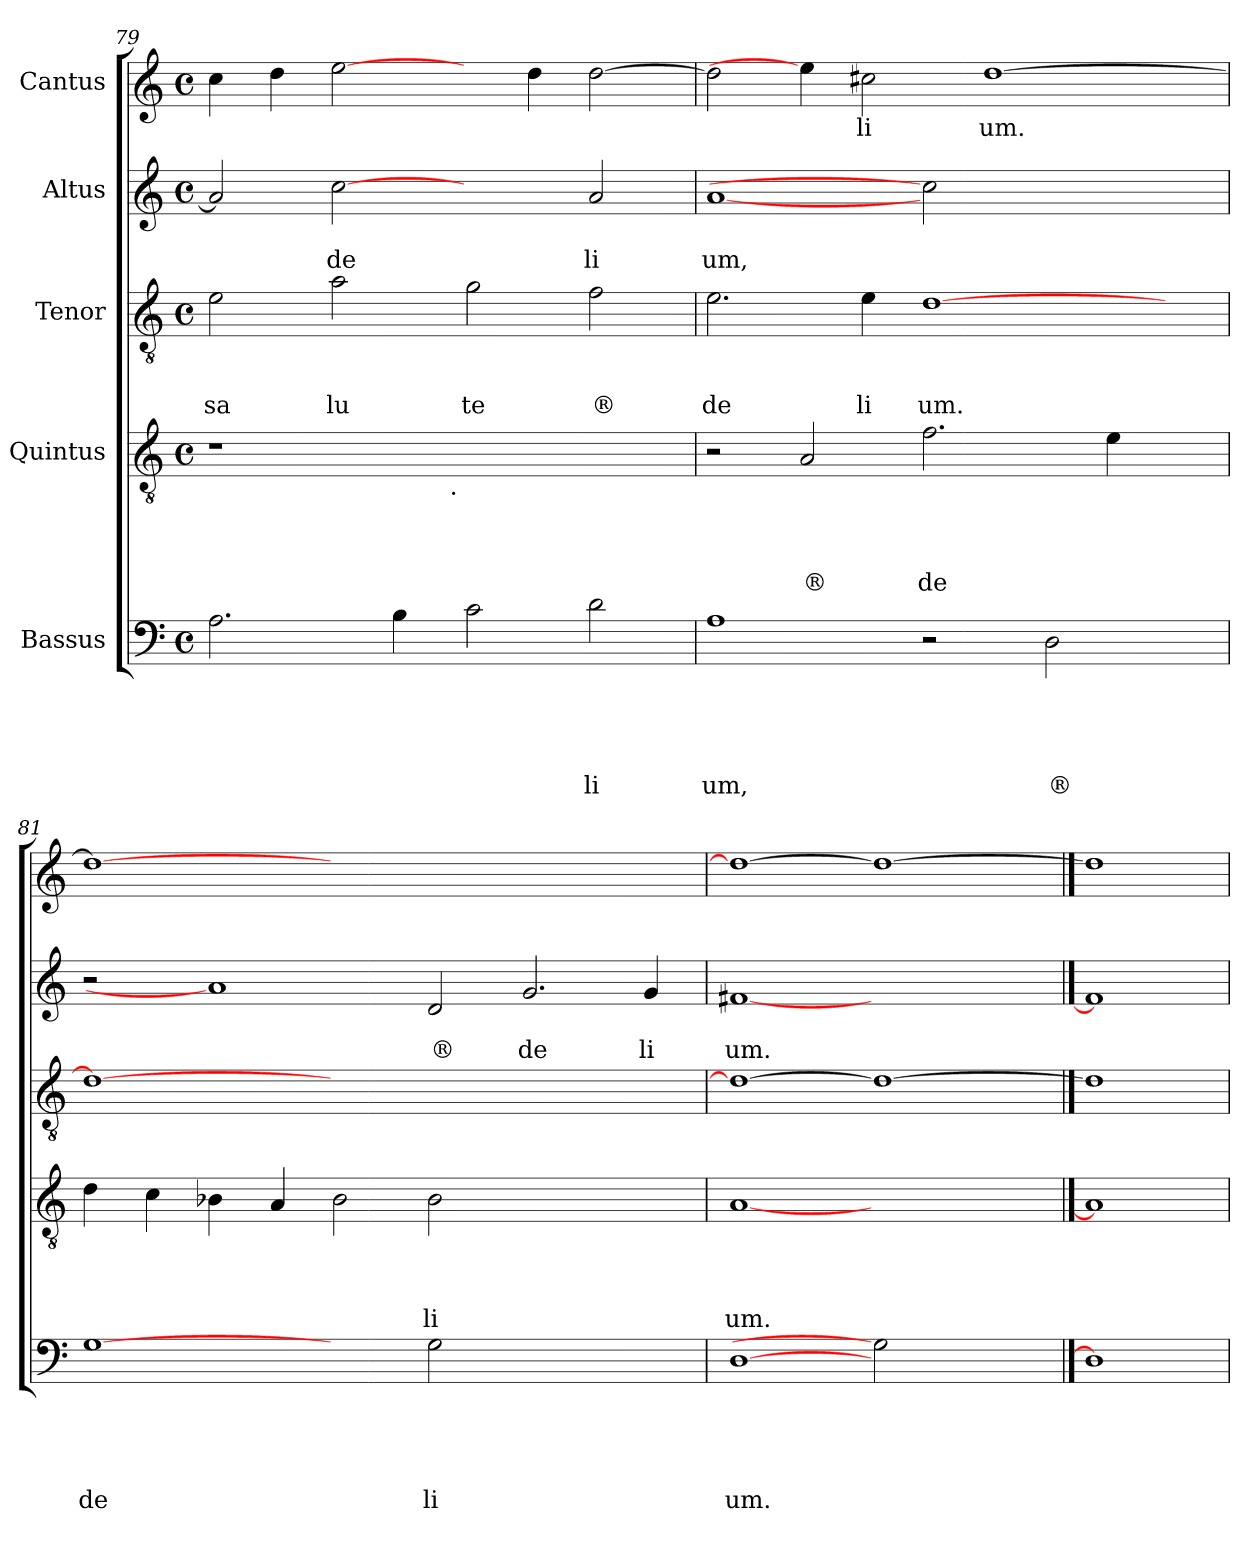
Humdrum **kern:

**kern	**text	**text	**text	**text	**text	**kern	**text	**text	**text	**text	**kern	**text	**text	**text	**kern	**text	**text	**kern	**text
*part5	*part5	*part5	*part5	*part5	*part5	*part4	*part4	*part4	*part4	*part4	*part3	*part3	*part3	*part3	*part2	*part2	*part2	*part1	*part1
*staff5	*staff5	*staff5	*staff5	*staff5	*staff5	*staff4	*staff4	*staff4	*staff4	*staff4	*staff3	*staff3	*staff3	*staff3	*staff2	*staff2	*staff2	*staff1	*staff1
*I"Bassus	*	*	*	*	*	*I"Quintus	*	*	*	*	*I"Tenor	*	*	*	*I"Altus	*	*	*I"Cantus	*
*clefF4	*	*	*	*	*	*clefGv2	*	*	*	*	*clefGv2	*	*	*	*clefG2	*	*	*clefG2	*
*k[]	*	*	*	*	*	*k[]	*	*	*	*	*k[]	*	*	*	*k[]	*	*	*k[]	*
*C:	*	*	*	*	*	*C:	*	*	*	*	*C:	*	*	*	*C:	*	*	*C:	*
*M4/4	*	*	*	*	*	*M4/4	*	*	*	*	*M4/4	*	*	*	*M4/4	*	*	*M4/4	*
*met(c)	*	*	*	*	*	*met(c)	*	*	*	*	*met(c)	*	*	*	*met(c)	*	*	*met(c)	*
=79	=79	=79	=79	=79	=79	=79	=79	=79	=79	=79	=79	=79	=79	=79	=79	=79	=79	=79	=79
!	!	!	!	!	!	!	!	!	!	!	!	!	!	!LO:LY:b	!	!	!	!	!
*	*	*	*	*	*	*^	*	*	*	*	*	*	*	*	*	*	*	*	*
2.A\	.	.	.	.	.	1r	2ryy	.	.	.	.	2e\	.	.	sa	2a/]	.	.	4cc\	.
.	.	.	.	.	.	.	.	.	.	.	.	.	.	.	.	.	.	.	4dd\	.
!	!	!	!	!	!	!	!	!	!	!	!	!	!	!	!LO:LY:b	!	!	!LO:LY:b	!	!
.	.	.	.	.	.	.	4...ryy	.	.	.	.	2a\	.	.	lu	[2cc	.	de	[2ee\	.
4B\	.	.	.	.	.	.	.	.	.	.	.	.	.	.	.	.	.	.	.	.
!	!	!	!	!	!	!	!LO:TX:b:t=.	!	!	!	!	!	!	!	!	!	!	!	!	!
.	.	.	.	.	.	.	1ryy	.	.	.	.	.	.	.	.	.	.	.	.	.
!	!	!	!	!	!	!	!	!	!	!	!	!	!	!	!LO:LY:b	!	!	!	!	!
2c\	.	.	.	.	.	1ryy	.	.	.	.	.	2g\	.	.	te	2ryy	.	.	4ryy	.
.	.	.	.	.	.	.	.	.	.	.	.	.	.	.	.	.	.	.	4dd\	.
!	!	!	!	!	!LO:LY:b	!	!	!	!	!	!	!	!	!	!LO:LY:b	!	!	!LO:LY:b	!	!
2d\	.	.	.	.	li	.	.	.	.	.	.	2f\	.	.	®	2a/	.	li	[>2dd\	.
.	.	.	.	.	.	.	32ryy	.	.	.	.	.	.	.	.	.	.	.	.	.
=80	=80	=80	=80	=80	=80	=80	=80	=80	=80	=80	=80	=80	=80	=80	=80	=80	=80	=80	=80	=80
!	!	!	!	!	!LO:LY:b	!	!	!	!	!	!	!	!	!	!LO:LY:b	!	!	!LO:LY:b	!	!
*	*	*	*	*	*	*v	*v	*	*	*	*	*	*	*	*	*	*	*	*	*
1A	.	.	.	.	um,	2r	.	.	.	.	2.e\	.	.	de	[1a	.	um,	2dd\]	.
!	!	!	!	!	!	!	!	!	!	!LO:LY:b	!	!	!	!	!	!	!	!	!
.	.	.	.	.	.	2A/	.	.	.	®	.	.	.	.	.	.	.	4ee\]	.
!	!	!	!	!	!	!	!	!	!	!	!	!	!	!LO:LY:b	!	!	!	!	!LO:LY:b
.	.	.	.	.	.	.	.	.	.	.	4e\	.	.	li	.	.	.	2cc#X\	li
!	!	!	!	!	!	!	!	!	!	!LO:LY:b	!	!	!	!LO:LY:b	!	!	!	!	!
2r	.	.	.	.	.	2.f\	.	.	.	de	[>1d	.	.	um.	2cc]	.	.	.	.
!	!	!	!	!	!	!	!	!	!	!	!	!	!	!	!	!	!	!	!LO:LY:b
.	.	.	.	.	.	.	.	.	.	.	.	.	.	.	.	.	.	[>1dd	um.
!	!	!	!	!	!LO:LY:b	!	!	!	!	!	!	!	!	!	!	!	!	!	!
2D\	.	.	.	.	®	.	.	.	.	.	.	.	.	.	2.ryy	.	.	.	.
.	.	.	.	.	.	4e\	.	.	.	.	.	.	.	.	.	.	.	.	.
4ryy	.	.	.	.	.	4ryy	.	.	.	.	4ryy	.	.	.	.	.	.	.	.
=81	=81	=81	=81	=81	=81	=81	=81	=81	=81	=81	=81	=81	=81	=81	=81	=81	=81	=81	=81
!	!	!	!	!	!LO:LY:b	!	!	!	!	!	!	!	!	!	!	!	!	!	!
[1G	.	.	.	.	de	4d\	.	.	.	.	1d_	.	.	.	2r	.	.	1dd_	.
.	.	.	.	.	.	4c\	.	.	.	.	.	.	.	.	.	.	.	.	.
.	.	.	.	.	.	4B-X\	.	.	.	.	.	.	.	.	1a]	.	.	.	.
.	.	.	.	.	.	4A/	.	.	.	.	.	.	.	.	.	.	.	.	.
2ryy	.	.	.	.	.	2B-\	.	.	.	.	0ryy	.	.	.	.	.	.	0ryy	.
!	!	!	!	!	!LO:LY:b	!	!	!	!	!LO:LY:b	!	!	!	!	!	!	!LO:LY:b	!	!
2G\	.	.	.	.	li	2B-\	.	.	.	li	.	.	.	.	2d/	.	®	.	.
!	!	!	!	!	!	!	!	!	!	!	!	!	!	!	!	!	!LO:LY:b	!	!
1ryy	.	.	.	.	.	1ryy	.	.	.	.	.	.	.	.	2.g/	.	de	.	.
!	!	!	!	!	!	!	!	!	!	!	!	!	!	!	!	!	!LO:LY:b	!	!
.	.	.	.	.	.	.	.	.	.	.	.	.	.	.	4g/	.	li	.	.
=82	=82	=82	=82	=82	=82	=82	=82	=82	=82	=82	=82	=82	=82	=82	=82	=82	=82	=82	=82
!	!	!	!	!	!LO:LY:b	!	!	!	!	!LO:LY:b	!	!	!	!	!	!	!LO:LY:b	!	!
[1D	.	.	.	.	um.	[1A	.	.	.	um.	1d_	.	.	.	[1f#X	.	um.	1dd_	.
2G]	.	.	.	.	.	1ryy	.	.	.	.	1d_	.	.	.	1ryy	.	.	1dd_	.
2ryy	.	.	.	.	.	.	.	.	.	.	.	.	.	.	.	.	.	.	.
==83	==83	==83	==83	==83	==83	==83	==83	==83	==83	==83	==83	==83	==83	==83	==83	==83	==83	==83	==83
1D]	.	.	.	.	.	1A]	.	.	.	.	1d]	.	.	.	1f#]	.	.	1dd]	.
=	=	=	=	=	=	=	=	=	=	=	=	=	=	=	=	=	=	=	=
*-	*-	*-	*-	*-	*-	*-	*-	*-	*-	*-	*-	*-	*-	*-	*-	*-	*-	*-	*-
